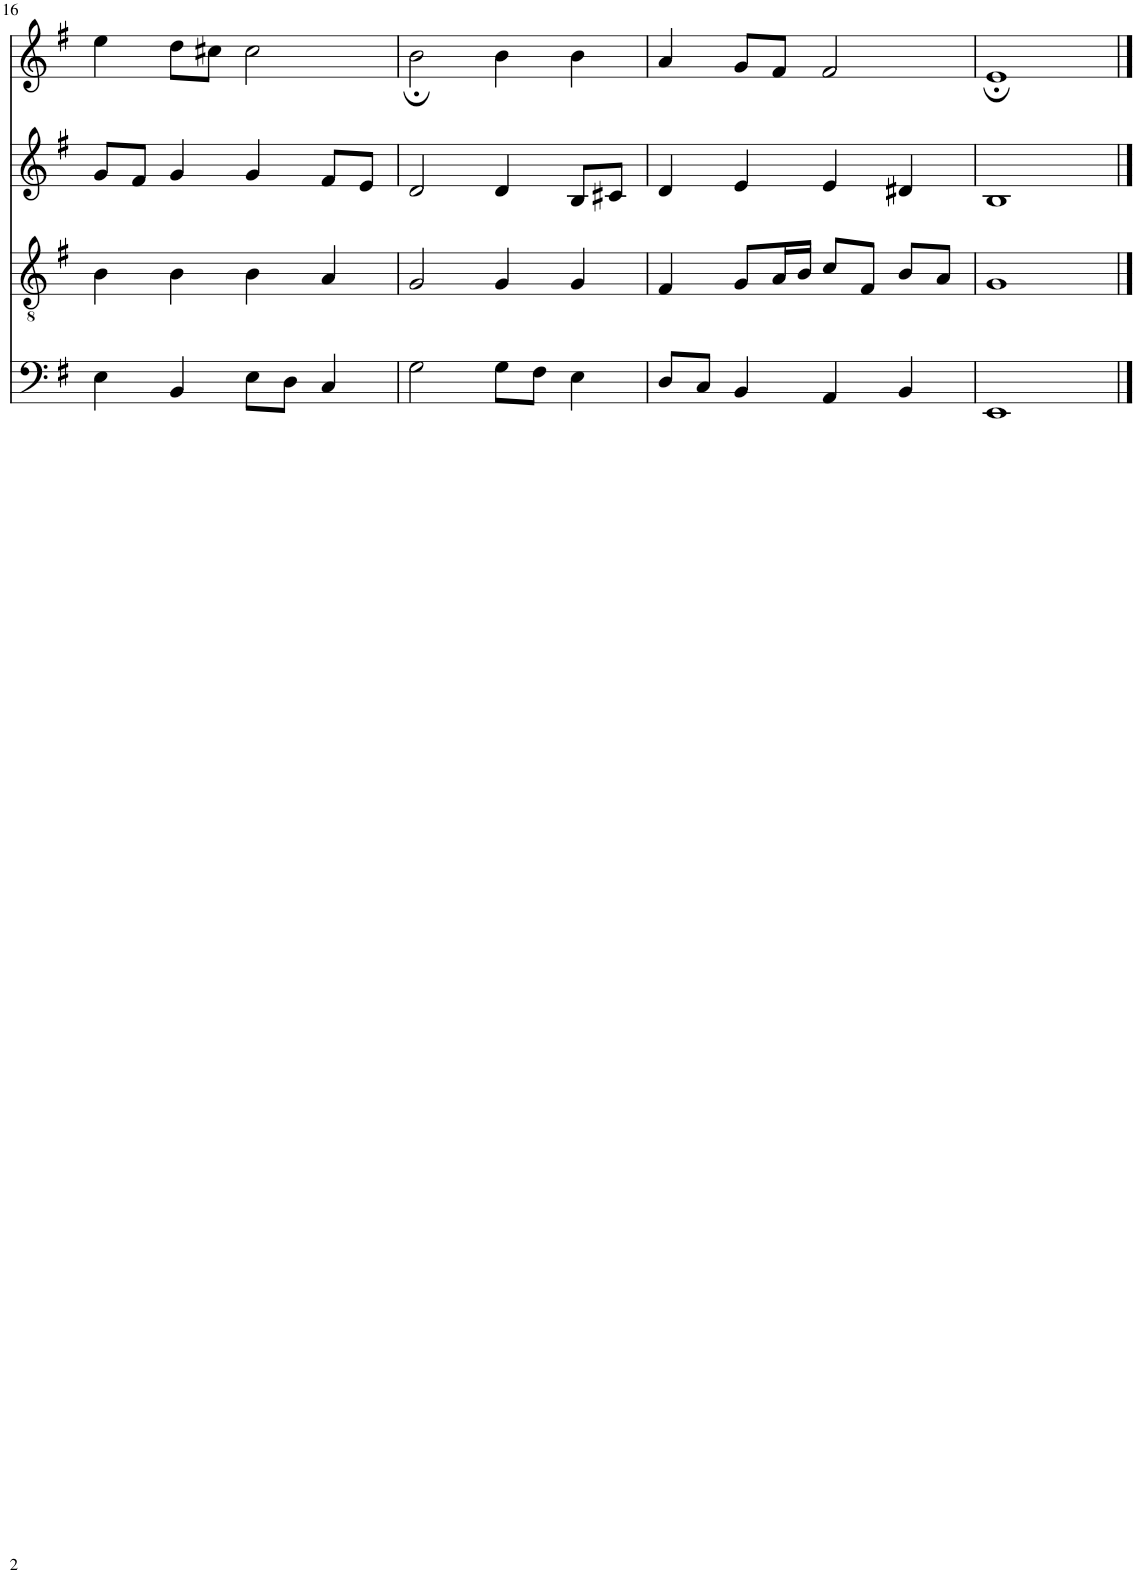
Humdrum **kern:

**kern	**kern	**kern	**kern
*part4	*part3	*part2	*part1
*staff4	*staff3	*staff2	*staff1
*I"Piano	*I"Piano	*I"Piano	*I"Piano
*I'Pno	*I'Pno	*I'Pno	*I'Pno
!!LO:PB:g=z
*clefF4	*clefGv2	*clefG2	*clefG2
*k[f#]	*k[f#]	*k[f#]	*k[f#]
*M4/4	*M4/4	*M4/4	*M4/4
=16	=16	=16	=16
4E\	4B\	8g/L	4ee\
.	.	8f#/J	.
4BB/	4B\	4g/	8dd\L
.	.	.	8cc#X\J
8E\L	4B\	4g/	2cc#\
8D\J	.	.	.
4C/	4A/	8f#/L	.
.	.	8e/J	.
=17	=17	=17	=17
2G\	2G/	2d/	2b;\
8G\L	4G/	4d/	4b\
8F#\J	.	.	.
4E\	4G/	8B/L	4b\
.	.	8c#X/J	.
=18	=18	=18	=18
8D/L	4F#/	4d/	4a/
8C/J	.	.	.
4BB/	8G/L	4e/	8g/L
.	16A/L	.	8f#/J
.	16B/JJ	.	.
4AA/	8c/L	4e/	2f#/
.	8F#/J	.	.
4BB/	8B/L	4d#X/	.
.	8A/J	.	.
=19	=19	=19	=19
1EE	1G	1B	1e;
==	==	==	==
*-	*-	*-	*-
